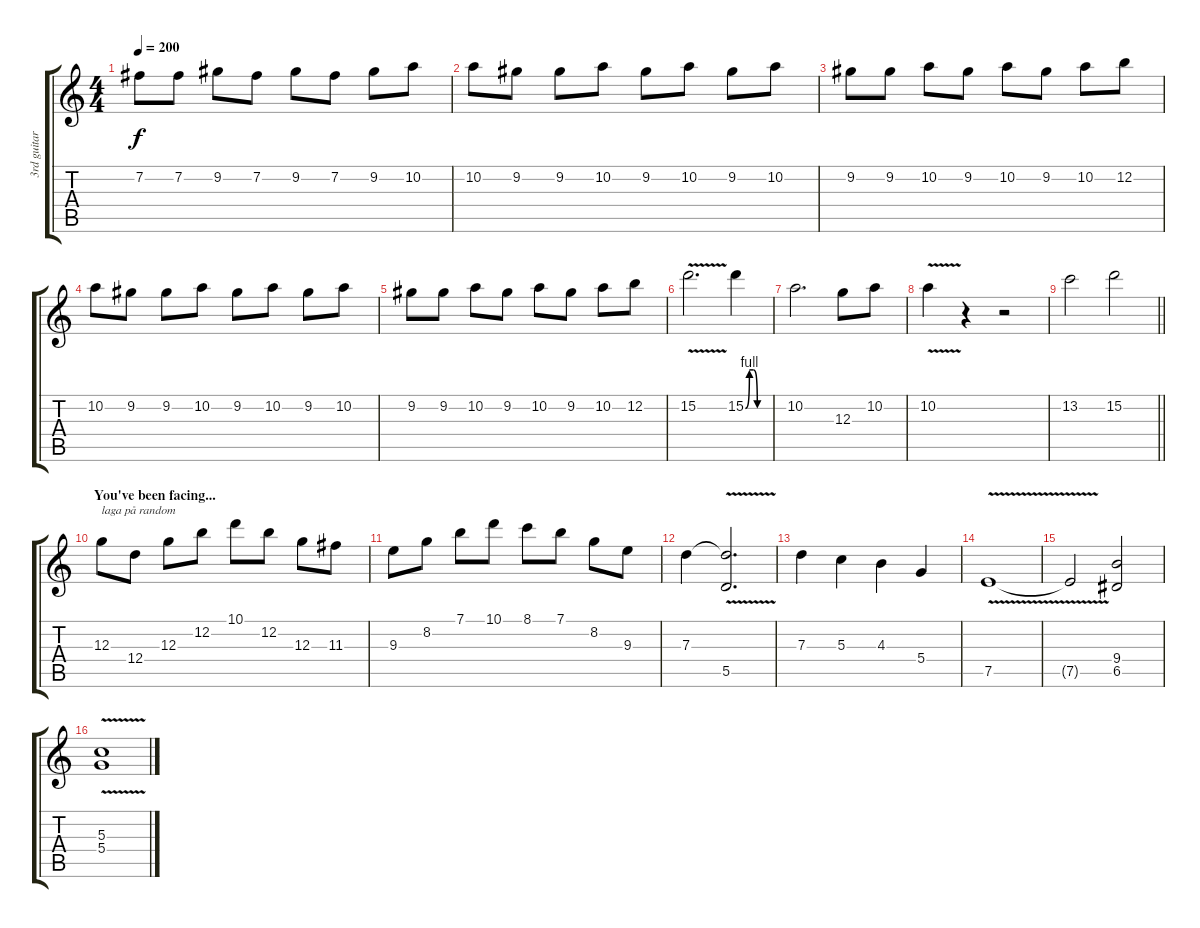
\track ("3rd guitar" "3rd guitar") {instrument distortionguitar}
\staff {score tabs}
\tuning (E4 B3 G3 D3 A2 E2) {hide}
\ts (4 4)
\tempo 200
\clef g2
\ks c
7.2.8{dy f} 7.2.8 9.2.8 7.2.8 9.2.8 7.2.8 9.2.8 10.2.8 |
10.2.8 9.2.8 9.2.8 10.2.8 9.2.8 10.2.8 9.2.8 10.2.8 |
9.2.8 9.2.8 10.2.8 9.2.8 10.2.8 9.2.8 10.2.8 12.2.8 |
10.2.8 9.2.8 9.2.8 10.2.8 9.2.8 10.2.8 9.2.8 10.2.8 |
9.2.8 9.2.8 10.2.8 9.2.8 10.2.8 9.2.8 10.2.8 12.2.8 |
15.2{v}.2{d} 15.2{be (custom 0 0 10 4 20 4 30 0 60 0)}.4 |
10.2.2{d} 12.3.8 10.2.8 |
10.2{v}.4 r.4 r.2 |
\barLineRight lightlight
13.2.2 15.2.2 |
\section ("" "You've been facing...")
12.3.8{txt "laga på random" volume 4 instrument overdrivenguitar} 12.4.8 12.3.8 12.2.8 10.1.8 12.2.8 12.3.8 11.3.8 |
9.3.8 8.2.8 7.1.8 10.1.8 8.1.8 7.1.8 8.2.8 9.3.8 |
7.3.4 (7.3{t} 5.5{v}).2{d} |
7.3.4{volume 8} 5.3.4 4.3.4 5.4.4 |
7.5{v}.1 |
7.5{v t}.2 (9.4 6.5).2 |
(5.3{v} 5.4).1
